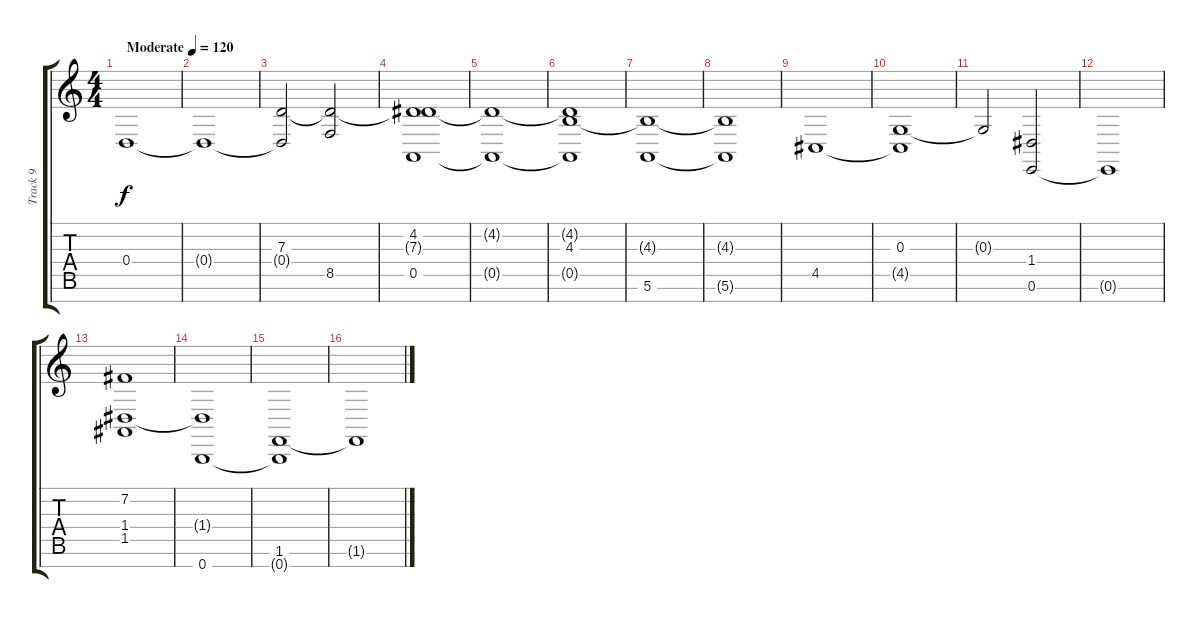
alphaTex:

\track ("Track 9" "Track 9") {instrument seashore}
\staff {score tabs}
\tuning (E4 B3 G3 D3 A2 E2 B1) {hide}
\ts (4 4)
\tempo (120 "Moderate")
\clef g2
\ks c
0.4.1{dy f instrument seashore} |
0.4{t}.1 |
(7.3 0.4{t}).2 (7.3{t} 8.5).2 |
(4.2 7.3{t} 0.5).1 |
(4.2{t} 0.5{t}).1 |
(4.2{t} 4.3 0.5{t}).1 |
(4.3{t} 5.6).1 |
(4.3{t} 5.6{t}).1 |
4.5.1 |
(0.3 4.5{t}).1 |
0.3{t}.2 (1.4 0.6).2 |
0.6{t}.1 |
(7.2 1.4 1.5).1 |
(1.4{t} 0.7).1 |
(1.6 0.7{t}).1 |
1.6{t}.1
